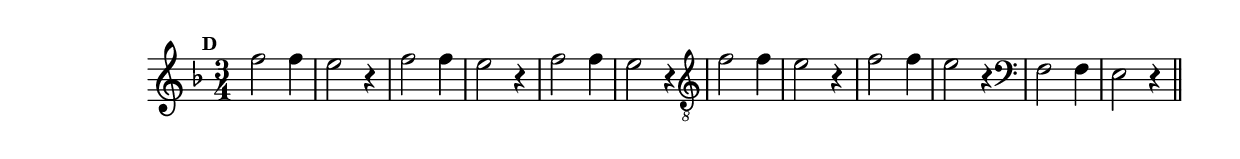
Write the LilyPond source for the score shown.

%% -*- coding: utf-8 -*-
\version "2.12.1"

%% \header { texidoc="Perguntas e Respostas"}

\relative c'' {

  \override Staff.TimeSignature #'style = #'()
  \time 3/4 
  \override Score.BarNumber #'transparent = ##t
  \override Score.RehearsalMark #'font-size = #-2
  \override Score.BarNumber #'transparent = ##t
  \set Score.markFormatter = #format-mark-numbers
  \key d \minor

  \mark 4

  %% CAVAQUINHO - BANJO
  \tag #'cv {
    f2 f4 e2 r4 
  }

  %% BANDOLIM
  \tag #'bd {
    f2 f4 e2 r4 
  }

  %% VIOLA
  \tag #'va {
    f2 f4 e2 r4 
  }

  %% VIOLÃO TENOR
  \tag #'vt {
    \clef "G_8"
    f,2 f4 e2 r4 
  }

  %% VIOLÃO
  \tag #'vi {
    \clef "G_8"
    f2 f4 e2 r4 
  }

  %% BAIXO - BAIXOLÃO
  \tag #'bx {
    \clef bass
    f,2 f4 e2 r4 
  }


  %% END DOCUMENT
  \bar "||"
}
